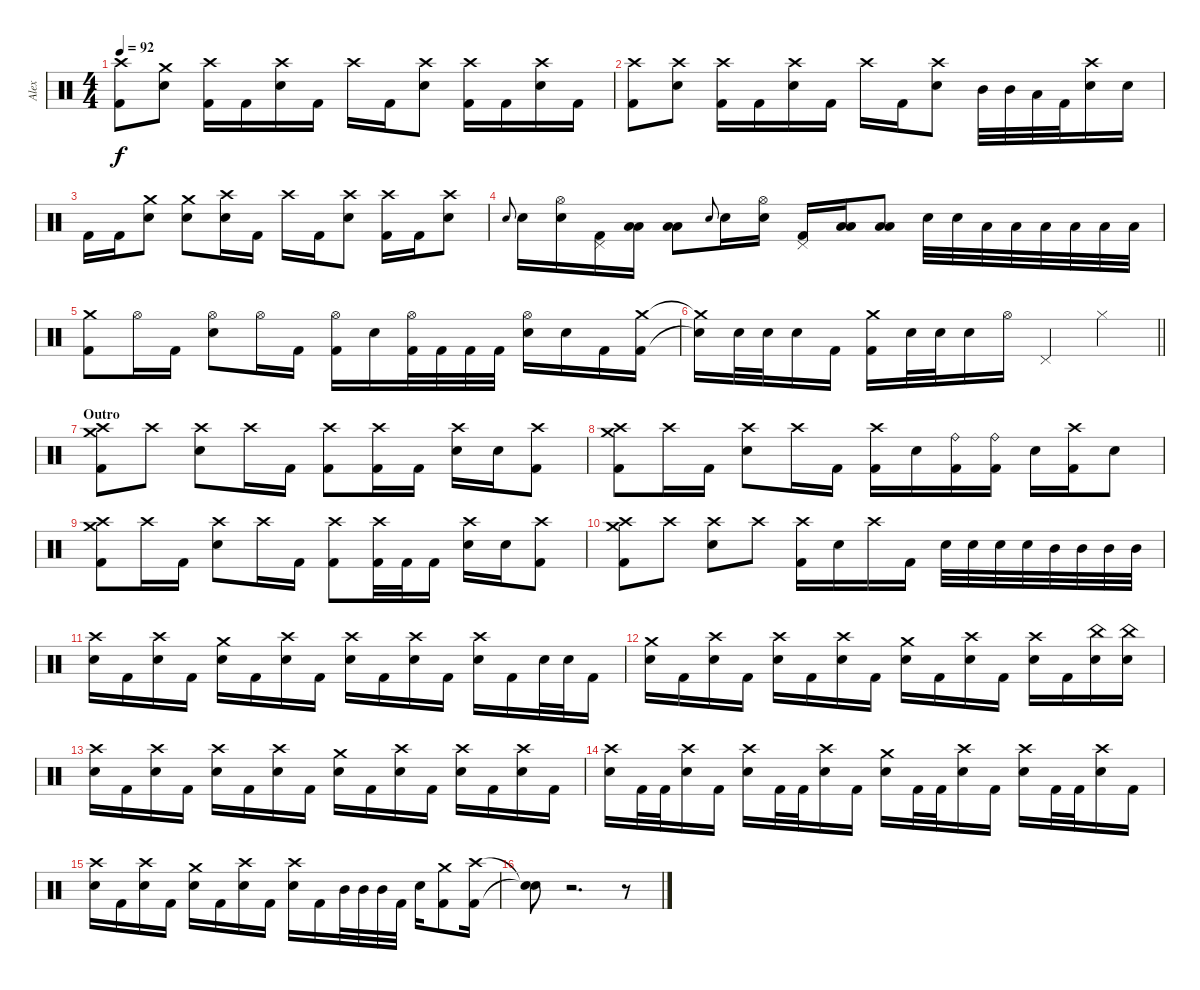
\track ("Alex" "Alex") {instrument percussion}
\staff
\articulation defaults
\ts (4 4)
\tempo 92
\clef neutral
\ks c
("Crash high (hit)" "Kick (hit) 2").8{dy f} ("Crash medium (hit)" "Electric Snare (hit)").8 ("Crash high (hit)" "Kick (hit) 2").16 "Kick (hit) 2".16 ("Crash high (hit)" "Electric Snare (hit)").16 "Kick (hit) 2".16 "Crash high (hit)".16 "Kick (hit) 2".16 ("Crash high (hit)" "Electric Snare (hit)").8 ("Crash high (hit)" "Kick (hit) 2").16 "Kick (hit) 2".16 ("Crash high (hit)" "Electric Snare (hit)").16 "Kick (hit) 2".16 |
("Crash high (hit)" "Kick (hit) 2").8 ("Crash high (hit)" "Electric Snare (hit)").8 ("Crash high (hit)" "Kick (hit) 2").16 "Kick (hit) 2".16 ("Crash high (hit)" "Electric Snare (hit)").16 "Kick (hit) 2".16 "Crash high (hit)".16 "Kick (hit) 2".16 ("Crash high (hit)" "Electric Snare (hit)").8 "Mid Tom (hit)".32 "Mid Tom (hit)".32 "Low Tom (hit)".32 "Kick (hit) 2".32 ("Crash high (hit)" "Electric Snare (hit)").16 "Electric Snare (hit)".16 |
"Kick (hit) 2".16 "Kick (hit) 2".16 ("Crash medium (hit)" "Electric Snare (hit)").8 ("Crash medium (hit)" "Electric Snare (hit)").8 ("Crash high (hit)" "Electric Snare (hit)").16 "Kick (hit) 2".16 "Crash high (hit)".16 "Kick (hit) 2".16 ("Crash high (hit)" "Electric Snare (hit)").8 ("Crash high (hit)" "Kick (hit) 2").16 "Kick (hit) 2".16 ("Crash high (hit)" "Electric Snare (hit)").8 |
"Electric Snare (hit)".8{gr onbeat} "Electric Snare (hit)".16 ("Hi-Hat (open)" "Electric Snare (hit)").16 ("Pedal Hi-Hat (hit)" "Kick (hit) 2").16 ("Low Tom (hit)" "Low Floor Tom (hit)").16 ("Low Tom (hit)" "Low Floor Tom (hit)").8 "Electric Snare (hit)".8{gr onbeat} "Electric Snare (hit)".16 ("Hi-Hat (open)" "Electric Snare (hit)").16 ("Pedal Hi-Hat (hit)" "Kick (hit) 2").16 ("Low Tom (hit)" "Low Floor Tom (hit)").16 ("Low Tom (hit)" "Low Floor Tom (hit)").8 "Electric Snare (hit)".32 "Electric Snare (hit)".32 "Low Tom (hit)".32 "Low Tom (hit)".32 "Low Floor Tom (hit)".32 "Low Floor Tom (hit)".32 "Low Floor Tom (hit)".32 "Low Floor Tom (hit)".32 |
("Crash medium (hit)" "Kick (hit) 2").8 "Hi-Hat (open)".16 "Kick (hit) 2".16 ("Hi-Hat (open)" "Electric Snare (hit)").8 "Hi-Hat (open)".16 "Kick (hit) 2".16 ("Hi-Hat (open)" "Kick (hit) 2").16 "Electric Snare (hit)".16 ("Hi-Hat (open)" "Kick (hit) 2").32 "Kick (hit) 2".32 "Kick (hit) 2".32 "Kick (hit) 2".32 ("Hi-Hat (open)" "Electric Snare (hit)").16 "Electric Snare (hit)".16 "Kick (hit) 2".16 ("Crash medium (hit)" "Kick (hit) 2").16 |
\barLineRight lightlight
("Crash medium (hit)"{t} "Snare (hit)"{t}).16 "Electric Snare (hit)".32 "Electric Snare (hit)".32 "Electric Snare (hit)".16 "Kick (hit) 2".16 ("Crash medium (hit)" "Kick (hit) 2").16 "Electric Snare (hit)".32 "Electric Snare (hit)".32 "Electric Snare (hit)".16 "Hi-Hat (open)".16 "Pedal Hi-Hat (hit)".4 "Hi-Hat (closed)".4 |
\section ("" "Outro")
("Crash medium (hit)" "Crash high (hit)" "Kick (hit) 2").8 "Crash high (hit)".8 ("Crash high (hit)" "Electric Snare (hit)").8 "Crash high (hit)".16 "Kick (hit) 2".16 ("Crash high (hit)" "Kick (hit) 2").8 ("Crash high (hit)" "Kick (hit) 2").16 "Kick (hit) 2".16 ("Crash high (hit)" "Electric Snare (hit)").16 "Electric Snare (hit)".16 ("Crash high (hit)" "Kick (hit) 2").8 |
("Crash medium (hit)" "Crash high (hit)" "Kick (hit) 2").8 "Crash high (hit)".16 "Kick (hit) 2".16 ("Crash high (hit)" "Electric Snare (hit)").8 "Crash high (hit)".16 "Kick (hit) 2".16 ("Crash high (hit)" "Kick (hit) 2").16 "Electric Snare (hit)".16 ("Ride (bell)" "Kick (hit) 2").16 ("Ride (bell)" "Kick (hit) 2").16 "Electric Snare (hit)".16 ("Crash high (hit)" "Kick (hit) 2").16 "Electric Snare (hit)".8 |
("Crash medium (hit)" "Crash high (hit)" "Kick (hit) 2").8 "Crash high (hit)".16 "Kick (hit) 2".16 ("Crash high (hit)" "Electric Snare (hit)").8 "Crash high (hit)".16 "Kick (hit) 2".16 ("Crash high (hit)" "Kick (hit) 2").8 ("Crash high (hit)" "Kick (hit) 2").32 "Kick (hit) 2".32 "Kick (hit) 2".16 ("Crash high (hit)" "Electric Snare (hit)").16 "Electric Snare (hit)".16 ("Crash high (hit)" "Kick (hit) 2").8 |
("Crash medium (hit)" "Crash high (hit)" "Kick (hit) 2").8 "Crash high (hit)".8 ("Crash high (hit)" "Electric Snare (hit)").8 "Crash high (hit)".8 ("Crash high (hit)" "Kick (hit) 2").16 "Electric Snare (hit)".16 "Crash high (hit)".16 "Kick (hit) 2".16 "Electric Snare (hit)".32 "Electric Snare (hit)".32 "Electric Snare (hit)".32 "Electric Snare (hit)".32 "Mid Tom (hit)".32 "Mid Tom (hit)".32 "Mid Tom (hit)".32 "Mid Tom (hit)".32 |
("Crash high (hit)" "Electric Snare (hit)").16 "Kick (hit) 2".16 ("Crash high (hit)" "Electric Snare (hit)").16 "Kick (hit) 2".16 ("Crash medium (hit)" "Electric Snare (hit)").16 "Kick (hit) 2".16 ("Crash high (hit)" "Electric Snare (hit)").16 "Kick (hit) 2".16 ("Crash high (hit)" "Electric Snare (hit)").16 "Kick (hit) 2".16 ("Crash high (hit)" "Electric Snare (hit)").16 "Kick (hit) 2".16 ("Crash high (hit)" "Electric Snare (hit)").16 "Kick (hit) 2".16 "Electric Snare (hit)".32 "Electric Snare (hit)".32 "Kick (hit) 2".16 |
("Crash medium (hit)" "Electric Snare (hit)").16 "Kick (hit) 2".16 ("Crash high (hit)" "Electric Snare (hit)").16 "Kick (hit) 2".16 ("Crash high (hit)" "Electric Snare (hit)").16 "Kick (hit) 2".16 ("Crash high (hit)" "Electric Snare (hit)").16 "Kick (hit) 2".16 ("Crash medium (hit)" "Electric Snare (hit)").16 "Kick (hit) 2".16 ("Crash high (hit)" "Electric Snare (hit)").16 "Kick (hit) 2".16 ("Crash high (hit)" "Electric Snare (hit)").16 "Kick (hit) 2".16 ("China (hit)" "Electric Snare (hit)").16 ("China (hit)" "Electric Snare (hit)").16 |
("Crash high (hit)" "Electric Snare (hit)").16 "Kick (hit) 2".16 ("Crash high (hit)" "Electric Snare (hit)").16 "Kick (hit) 2".16 ("Crash high (hit)" "Electric Snare (hit)").16 "Kick (hit) 2".16 ("Crash high (hit)" "Electric Snare (hit)").16 "Kick (hit) 2".16 ("Crash medium (hit)" "Electric Snare (hit)").16 "Kick (hit) 2".16 ("Crash high (hit)" "Electric Snare (hit)").16 "Kick (hit) 2".16 ("Crash high (hit)" "Electric Snare (hit)").16 "Kick (hit) 2".16 ("Crash high (hit)" "Electric Snare (hit)").16 "Kick (hit) 2".16 |
("Crash high (hit)" "Electric Snare (hit)").16 "Kick (hit) 2".32 "Kick (hit) 2".32 ("Crash high (hit)" "Electric Snare (hit)").16 "Kick (hit) 2".16 ("Crash high (hit)" "Electric Snare (hit)").16 "Kick (hit) 2".32 "Kick (hit) 2".32 ("Crash high (hit)" "Electric Snare (hit)").16 "Kick (hit) 2".16 ("Crash medium (hit)" "Electric Snare (hit)").16 "Kick (hit) 2".32 "Kick (hit) 2".32 ("Crash high (hit)" "Electric Snare (hit)").16 "Kick (hit) 2".16 ("Crash high (hit)" "Electric Snare (hit)").16 "Kick (hit) 2".32 "Kick (hit) 2".32 ("Crash high (hit)" "Electric Snare (hit)").16 "Kick (hit) 2".16 |
("Crash high (hit)" "Electric Snare (hit)").16 "Kick (hit) 2".16 ("Crash high (hit)" "Electric Snare (hit)").16 "Kick (hit) 2".16 ("Crash medium (hit)" "Electric Snare (hit)").16 "Kick (hit) 2".16 ("Crash high (hit)" "Electric Snare (hit)").16 "Kick (hit) 2".16 ("Crash high (hit)" "Electric Snare (hit)").16 "Kick (hit) 2".16 "Mid Tom (hit)".32 "Mid Tom (hit)".32 "Mid Tom (hit)".32 "Kick (hit) 2".32 "Electric Snare (hit)".16 ("Crash medium (hit)" "Kick (hit) 2").8 ("Crash high (hit)" "Kick (hit) 2").16 |
("Snare (hit)"{t} "Snare (hit)"{t}).8 r.2{d volume 0} r.8
